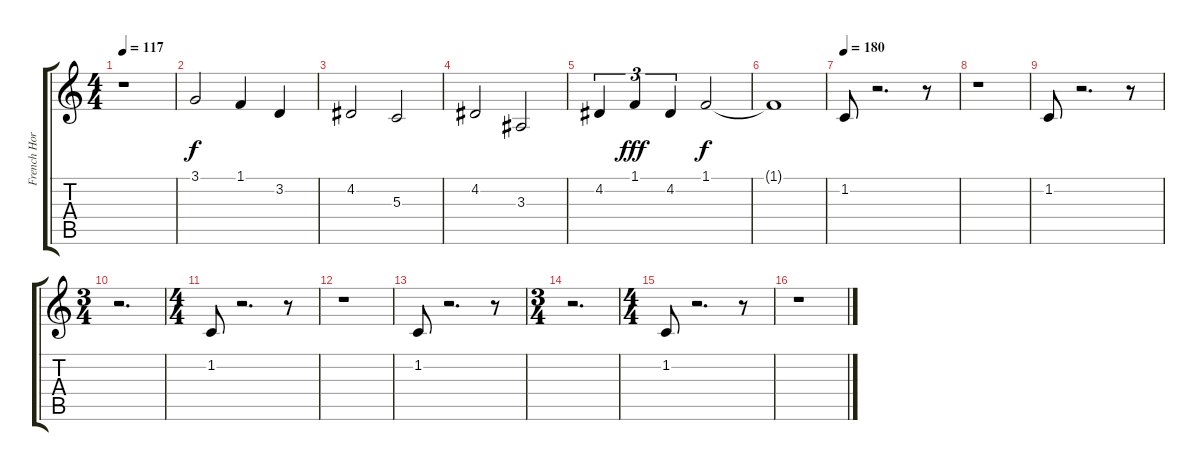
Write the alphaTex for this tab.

\track ("French Horn" "French Hor") {instrument frenchhorn}
\staff {score tabs}
\tuning (E4 B3 G3 D3 A2 E2) {hide}
\ts (4 4)
\tempo 117
\clef g2
\ks c
r.1{dy f} |
3.1.2{volume 7} 1.1.4 3.2.4 |
4.2.2 5.3.2 |
4.2.2 3.3.2 |
4.2.4{tu (3 2)} 1.1.4{tu (3 2) dy fff} 4.2.4{tu (3 2)} 1.1.2{dy f} |
1.1{t}.1 |
\tempo 180
1.2.8 r.2{d} r.8 |
r.1 |
1.2.8 r.2{d} r.8 |
\ts (3 4)
r.2{d} |
\ts (4 4)
1.2.8 r.2{d} r.8 |
r.1 |
1.2.8 r.2{d} r.8 |
\ts (3 4)
r.2{d} |
\ts (4 4)
1.2.8 r.2{d} r.8 |
r.1
